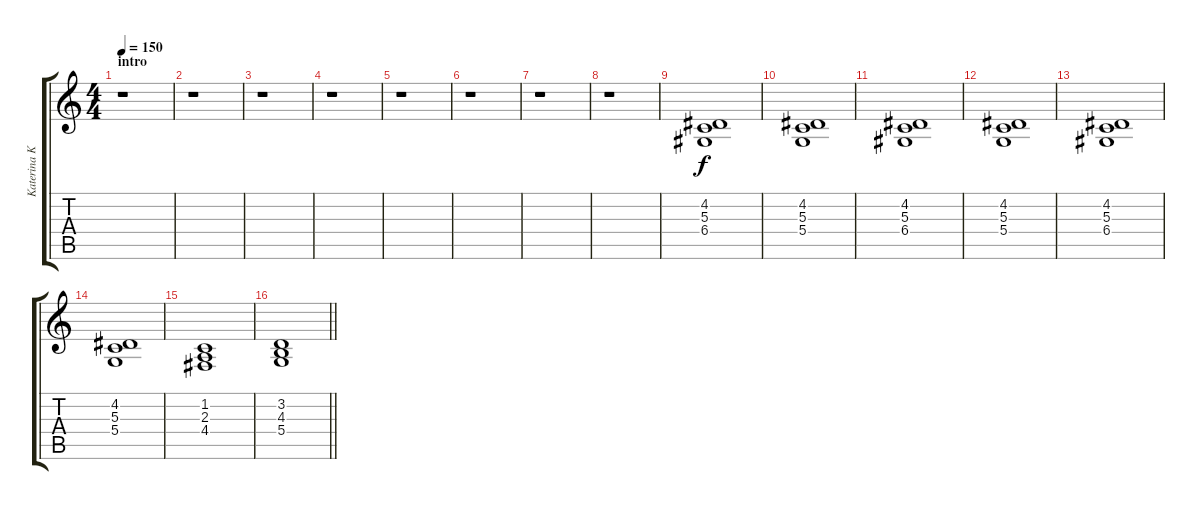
\track ("Katerina Kotelnikova " "Katerina K") {instrument drawbarorgan}
\staff {score tabs}
\tuning (E4 B3 G3 D3 A2 E2) {hide}
\ts (4 4)
\section ("" "intro")
\tempo 150
\clef g2
\ks c
r.1{dy f instrument drawbarorgan} |
r.1 |
r.1 |
r.1 |
r.1 |
r.1 |
r.1 |
r.1 |
(4.2 5.3 6.4).1 |
(4.2 5.3 5.4).1 |
(4.2 5.3 6.4).1 |
(4.2 5.3 5.4).1 |
(4.2 5.3 6.4).1 |
(4.2 5.3 5.4).1 |
(1.2 2.3 4.4).1 |
\barLineRight lightlight
(3.2 4.3 5.4).1
